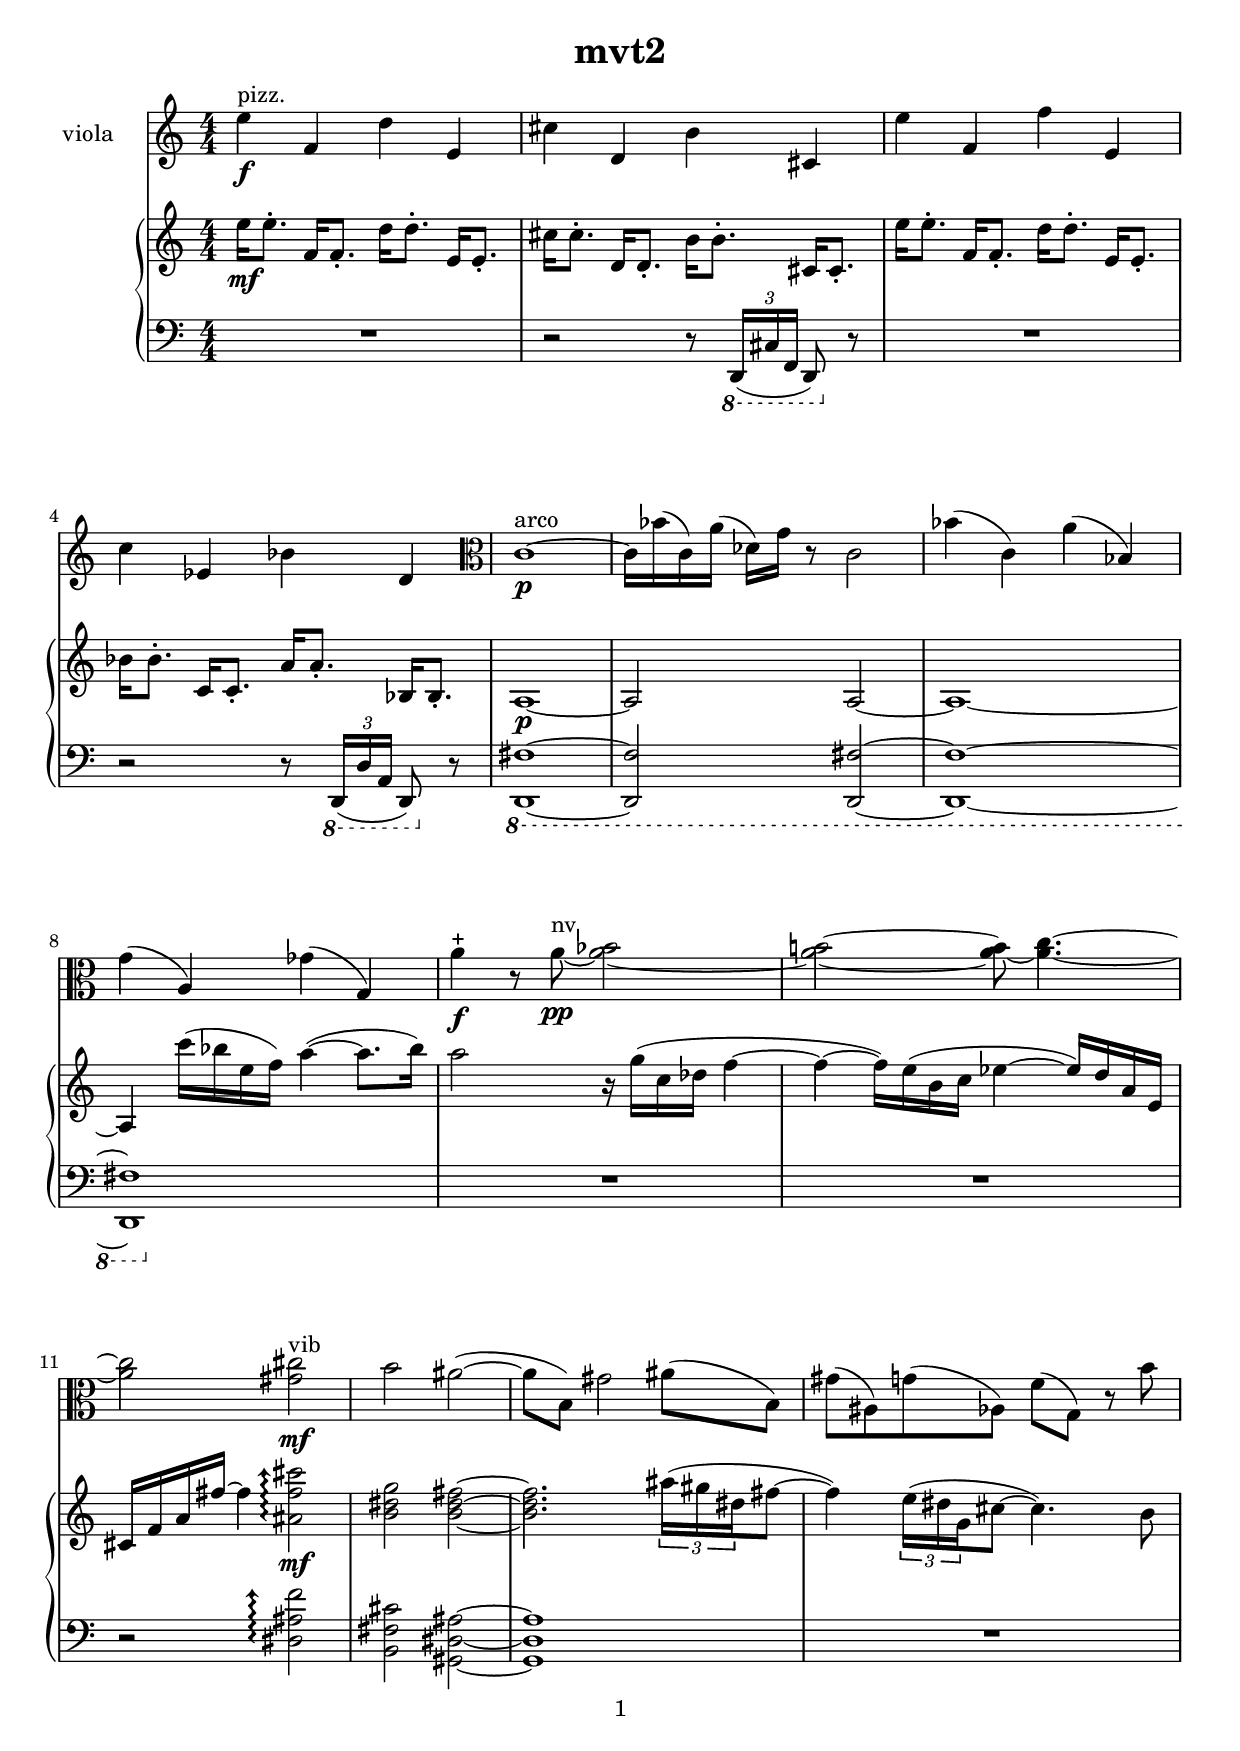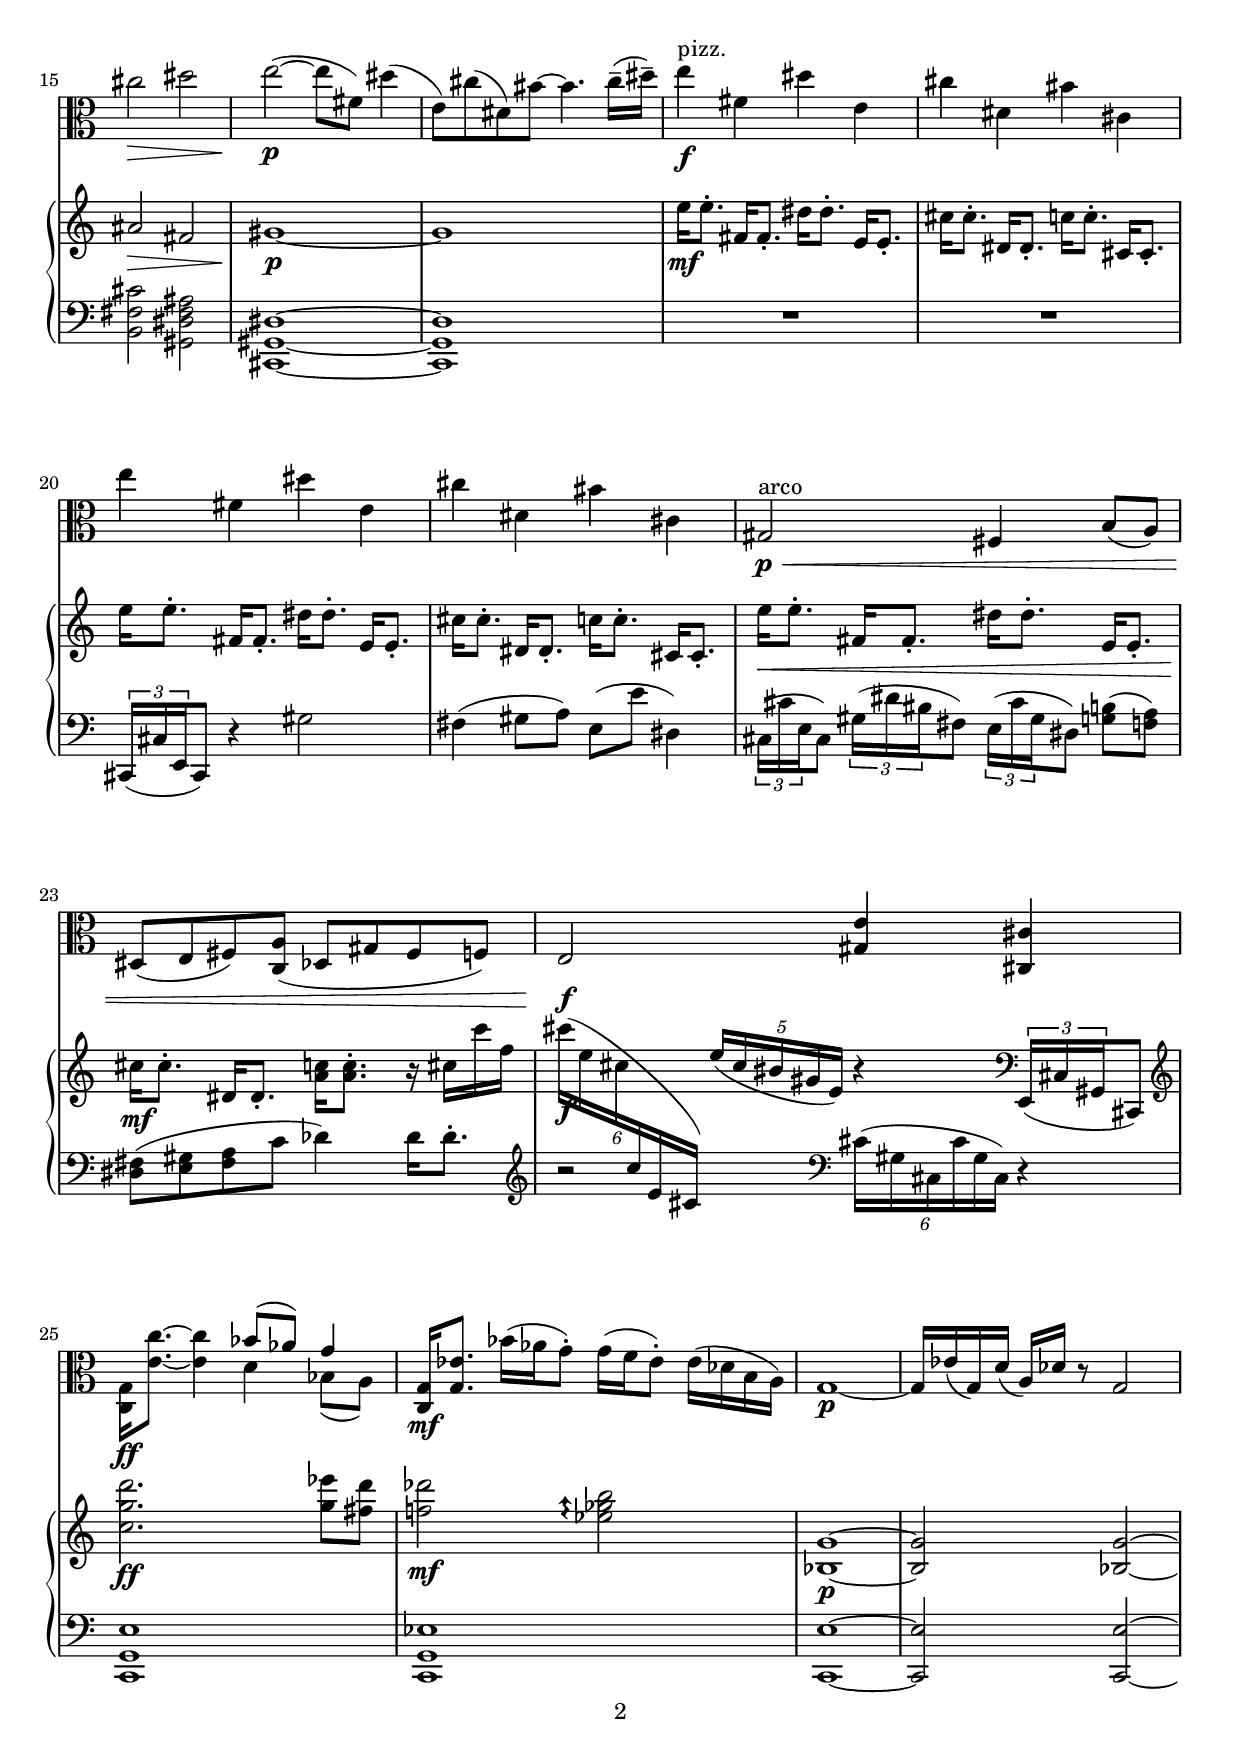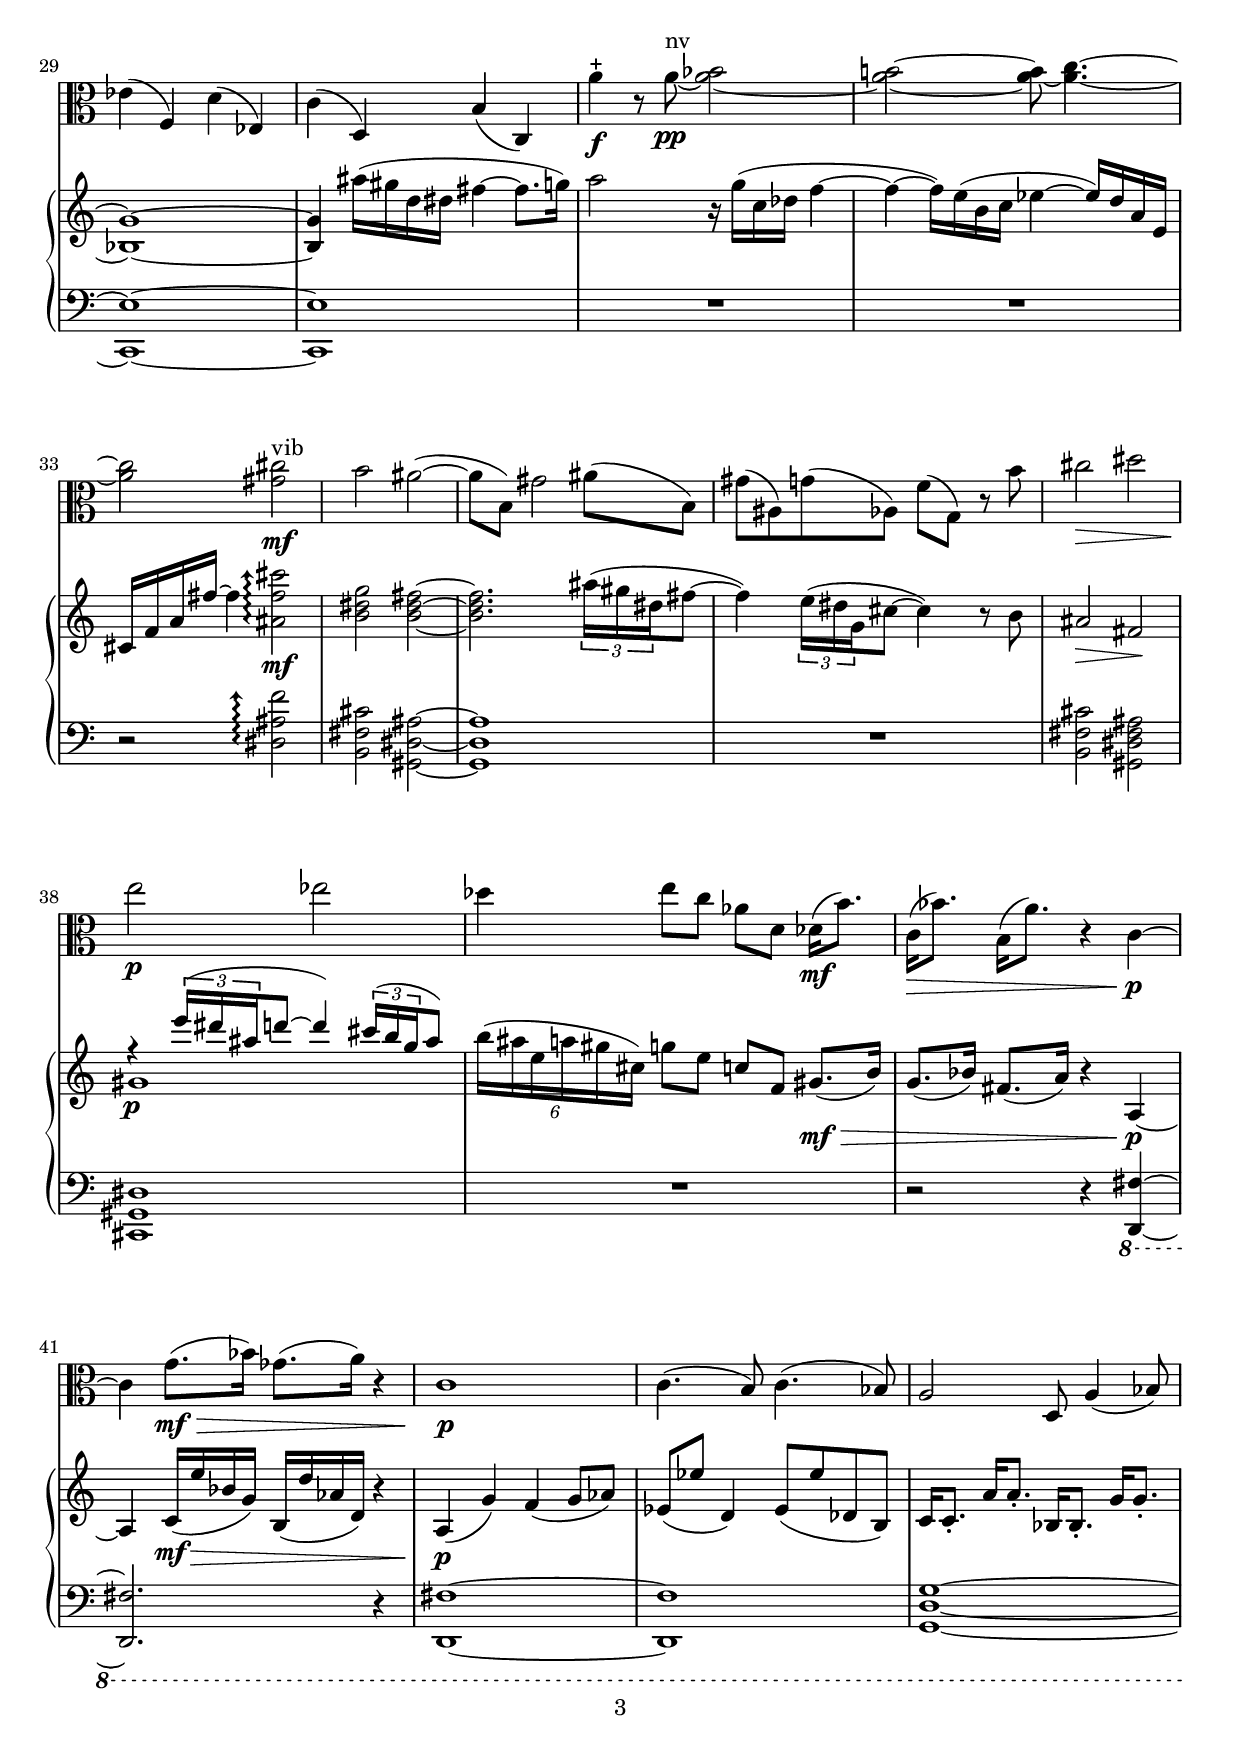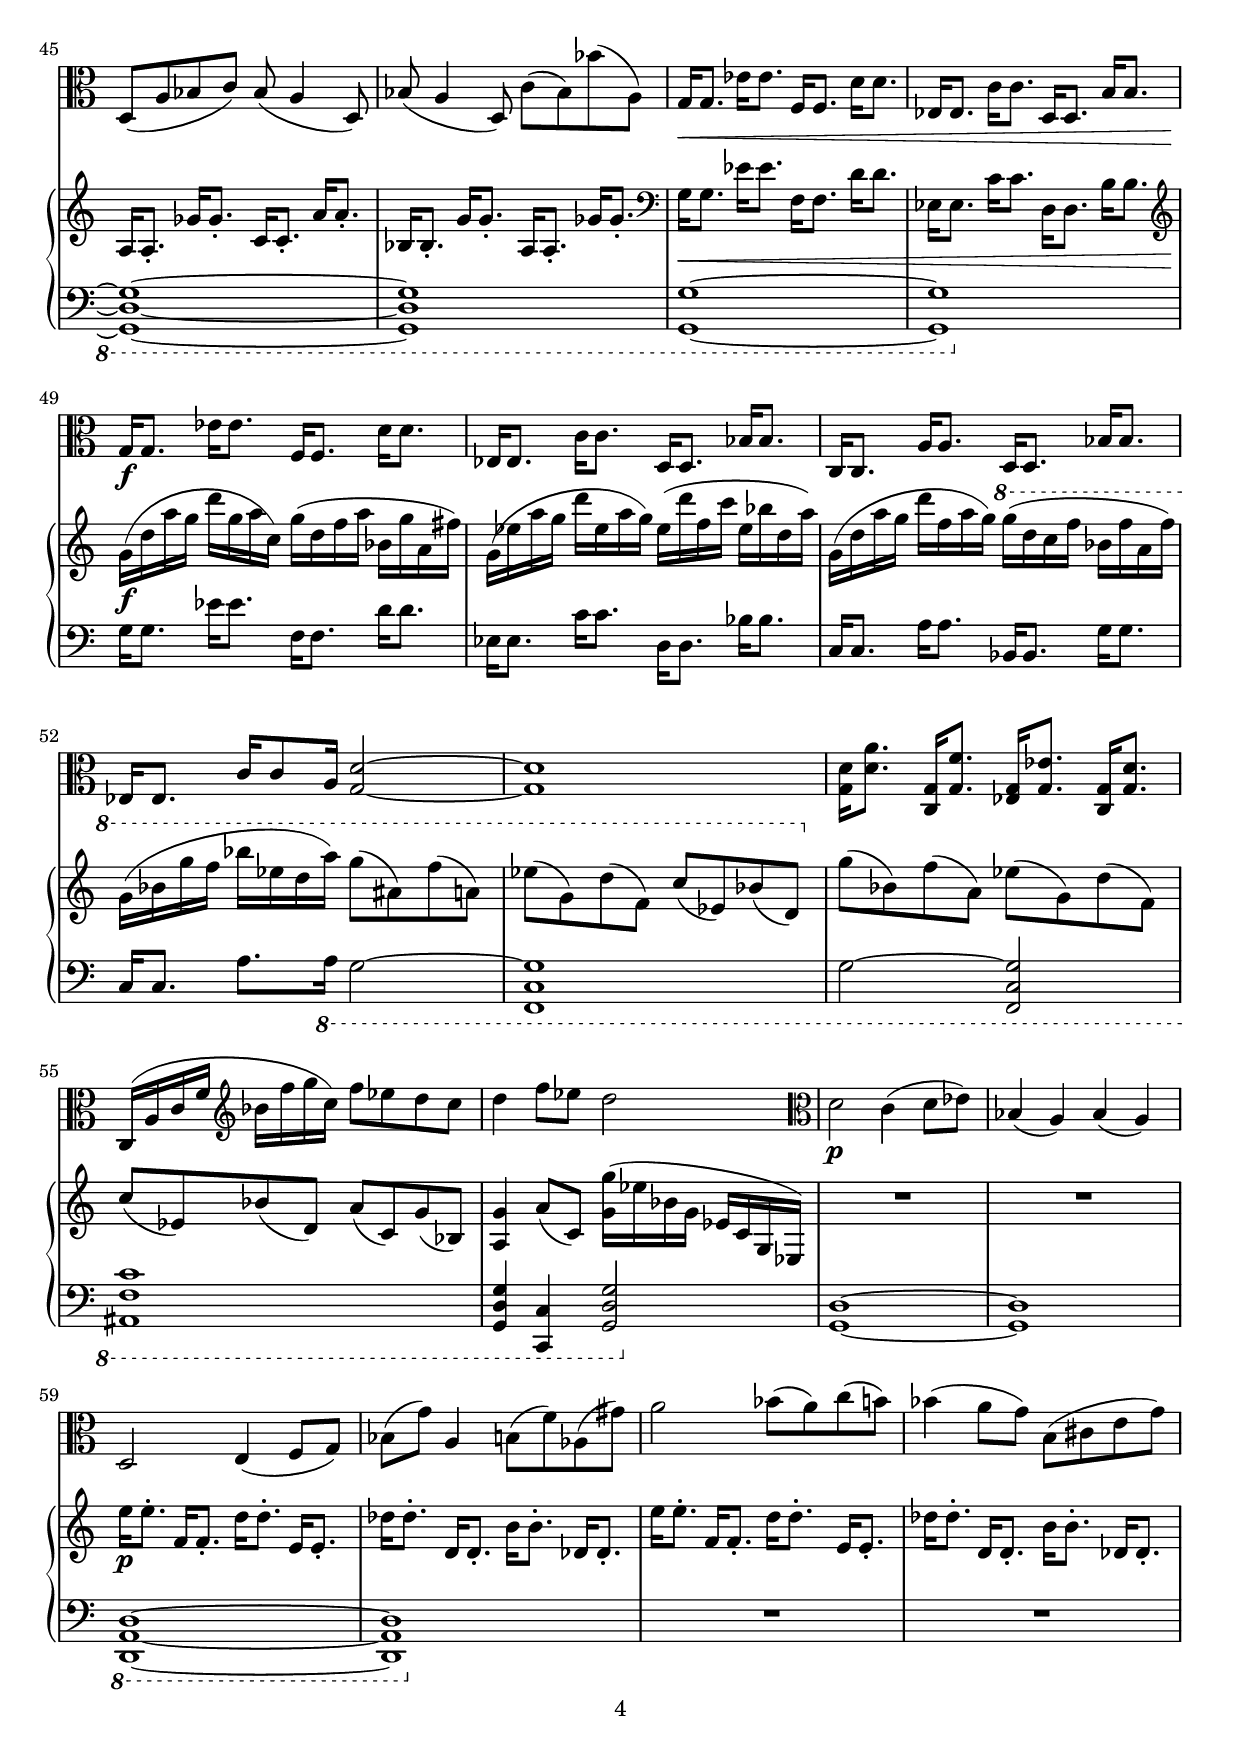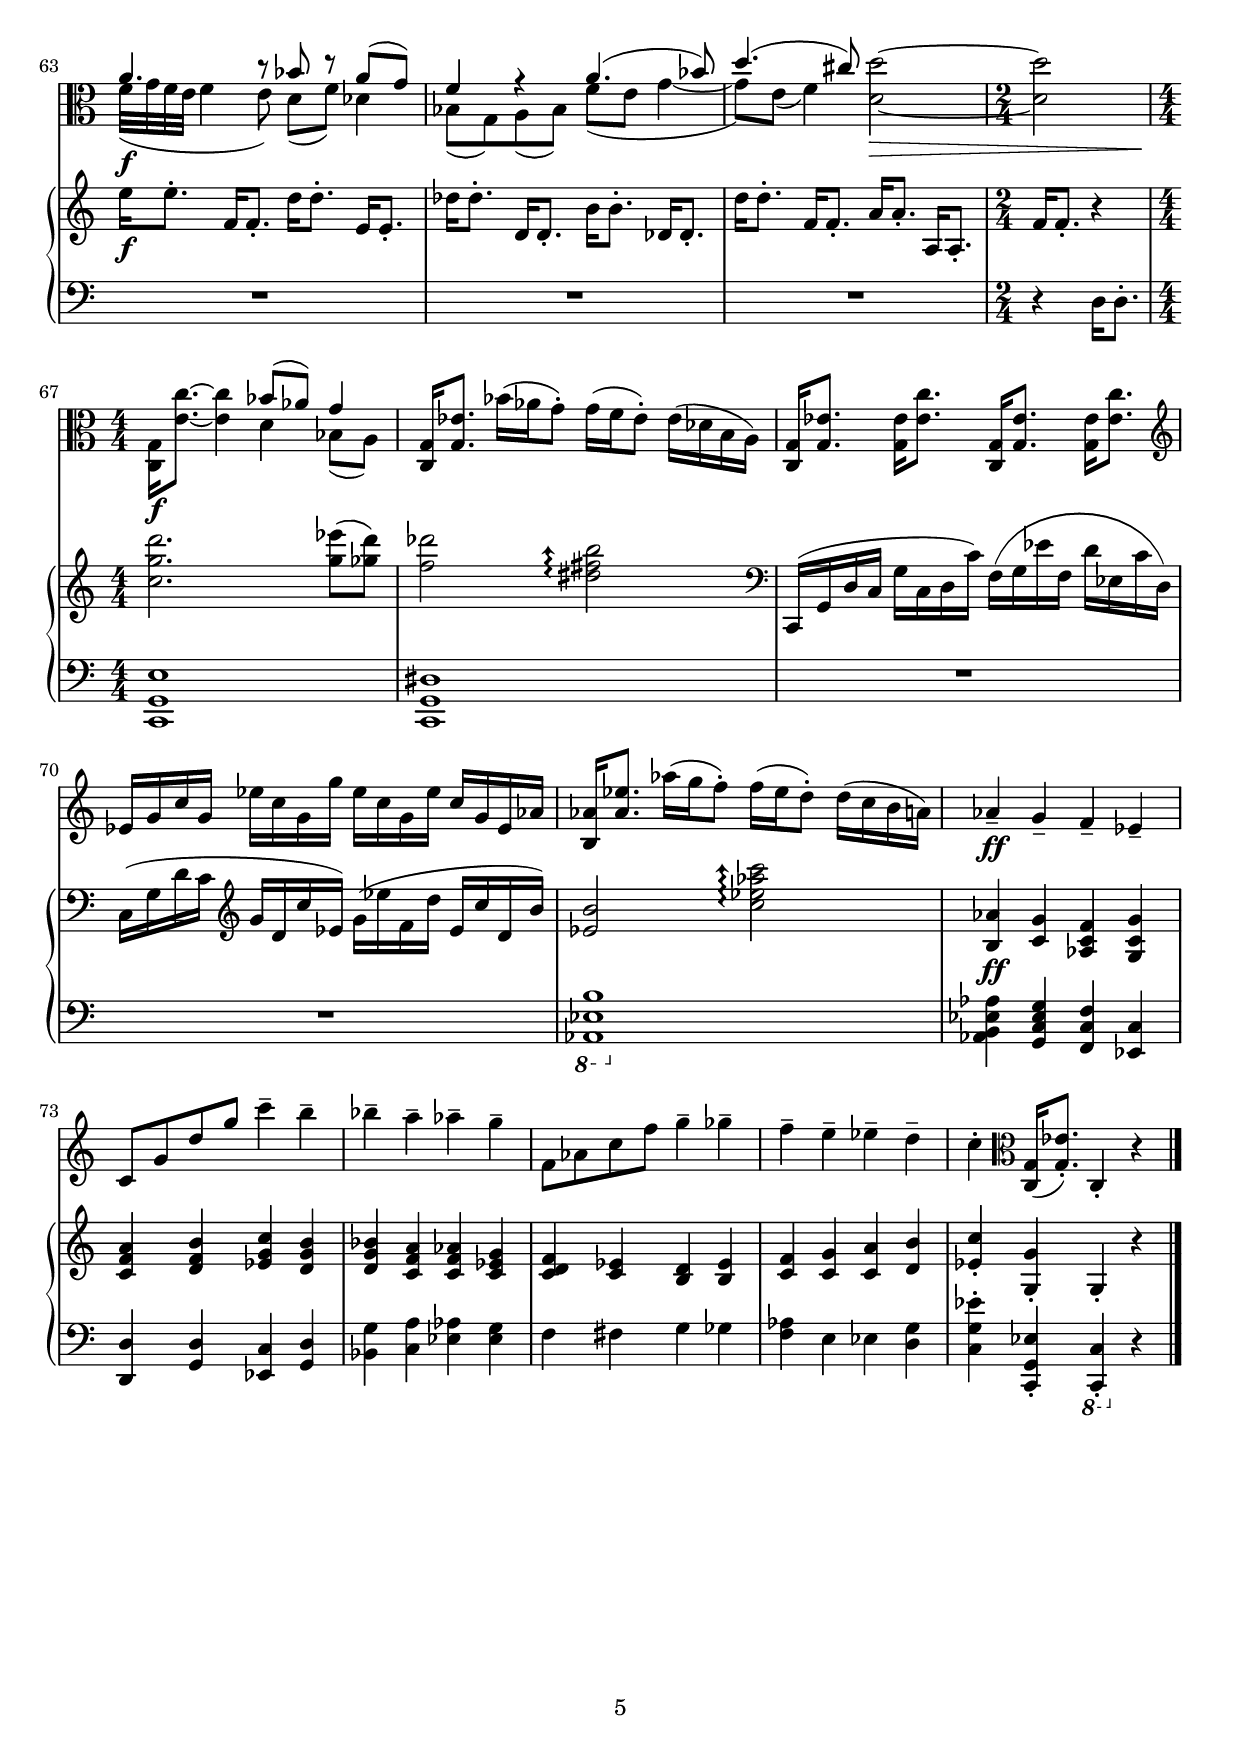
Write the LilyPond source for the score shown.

\version "2.14.2"
\language "english"
\pointAndClickOff
\header { title = "mvt2" tagline = "" }

\paper {
print-page-number = ##t
print-first-page-number = ##t
oddHeaderMarkup = \markup \null
evenHeaderMarkup = \markup \null
oddFooterMarkup = \markup {
\fill-line {
    \on-the-fly #print-page-number-check-first
    \fromproperty #'page:page-number-string
    }
}
evenFooterMarkup = \oddFooterMarkup
}

\score {
<<
\new Staff  {
\set Staff.instrumentName = "viola"
\numericTimeSignature
\set Staff.printKeyCancellation = ##f
{
\time 4/4 \key c \major \clef treble e''4^"pizz." \f f'4 d''4 e'4 | % viola-sonata/vla2 viola-sonata/b2.t38 3-4; 1
  cs''4 d'4 b'4 cs'4 | % viola-sonata/vla2 viola-sonata/b2.t38 7-8; 2
  e''4 f'4 f''4 e'4 | % viola-sonata/vla2 viola-sonata/b2.t38 11-12; 3
  c''4 ef'4 bf'4 d'4 | % viola-sonata/vla2 viola-sonata/b2.t38 15-16; 4
  \clef alto c'1~^"arco" \p | % viola-sonata/vla2 viola-sonata/b2.t38 16-20.25; 5
  c'16 bf'16( c'16) a'16( df'16) g'16 r8 c'2 | % viola-sonata/vla2 viola-sonata/b2.t38 22-24; 6
  bf'4( c'4) a'4( bf4) | % viola-sonata/vla2 viola-sonata/b2.t38 27-28; 7
  g'4( a4) gf'4( g4) | % viola-sonata/vla2 viola-sonata/b2.t38 31-32; 8
  a'4-+ \f r8 a'8_~^"nv" \pp <a'_~ bf'>2 | % viola-sonata/vla2 viola-sonata/b2.t41 33.5-42; 9
  <a'_~ b'!^~>2 <a'_~ b'>8 <a'_~ c''~>4. | % viola-sonata/vla2 viola-sonata/b2.t41 33.5-42; 10
  <a' c''>2 <gs' cs''>2^"vib" \mf | % viola-sonata/vla2 viola-sonata/b2.t38 42-44; 11
  b'2 as'2~( | % viola-sonata/vla2 viola-sonata/b2.t38 46-48.5; 12
  as'8 b8) gs'2 as'8( b8) | % viola-sonata/vla2 viola-sonata/b2.t38 51.5-52; 13
  gs'8( as8) g'8( af8) f'8( g8) r8 b'8 | % viola-sonata/vla2 viola-sonata/b2.t38 55.5-56; 14
  cs''2 \> ds''2 | % viola-sonata/vla2 viola-sonata/b2.t38 58-60; 15
  e''2~( \p e''8 fs'8) ds''4( | % viola-sonata/vla2 viola-sonata/b2.t38 63-64; 16
  e'8) cs''8( ds'8) bs'8~ bs'4. cs''16(-- ds''16)-- | % viola-sonata/vla2 viola-sonata/b2.t38 67.75-68; 17
  e''4^"pizz." \f fs'4 ds''4 e'4 | % viola-sonata/vla2 viola-sonata/b2.t38 71-72; 18
  cs''4 ds'4 bs'4 cs'4 | % viola-sonata/vla2 viola-sonata/b2.t38 75-76; 19
  e''4 fs'4 ds''4 e'4 | % viola-sonata/vla2 viola-sonata/b2.t38 79-80; 20
  cs''4 ds'4 bs'4 cs'4 | % viola-sonata/vla2 viola-sonata/b2.t38 83-84; 21
  gs2^"arco" \p \< fs4 b8( a8) | % viola-sonata/vla2 viola-sonata/b2.t38 87.5-88; 22
  ds8( e8 fs8) <c a>8( df8 gs8 fs8 f8) | % viola-sonata/vla2 viola-sonata/b2.t38 91.5-92; 23
  e2 \f <gs e'>4 <cs cs'>4 | % viola-sonata/vla2 viola-sonata/b2.t38 95-96; 24
  <c g>16 \ff <e'~ c''~>8. <e' c''>4 <<
  { \voiceOne
  bf'8( af'8) g'4 | % viola-sonata/vla2 viola-sonata/b2.t38 99-100; 25
  } \new Voice { \voiceTwo
  d'4 bf8( a8) | % viola-sonata/vla2 viola-sonata/b2.t41 99.5-100; 25
  } >> \oneVoice
  <c g>16 \mf <g ef'>8. bf'16( af'16 g'8)-. g'16( f'16 ef'8)-. ef'16( df'16 b16 a16) | % viola-sonata/vla2 viola-sonata/b2.t38 103.75-104; 26
  g1~ \p | % viola-sonata/vla2 viola-sonata/b2.t38 104-108.25; 27
  g16 ef'16( g16) d'16( a16) df'16 r8 g2 | % viola-sonata/vla2 viola-sonata/b2.t38 110-112; 28
  ef'4( f4) d'4( ef4) | % viola-sonata/vla2 viola-sonata/b2.t38 115-116; 29
  c'4( d4) b4( c4) | % viola-sonata/vla2 viola-sonata/b2.t38 119-120; 30
  a'4-+ \f r8 a'8_~^"nv" \pp <a'_~ bf'>2 | % viola-sonata/vla2 viola-sonata/b2.t41 121.5-130; 31
  <a'_~ b'!^~>2 <a'_~ b'>8 <a'_~ c''~>4. | % viola-sonata/vla2 viola-sonata/b2.t41 121.5-130; 32
  <a' c''>2 <gs' cs''>2^"vib" \mf | % viola-sonata/vla2 viola-sonata/b2.t38 130-132; 33
  b'2 as'2~( | % viola-sonata/vla2 viola-sonata/b2.t38 134-136.5; 34
  as'8 b8) gs'2 as'8( b8) | % viola-sonata/vla2 viola-sonata/b2.t38 139.5-140; 35
  gs'8( as8) g'8( af8) f'8( g8) r8 b'8 | % viola-sonata/vla2 viola-sonata/b2.t38 143.5-144; 36
  cs''2 \> ds''2 | % viola-sonata/vla2 viola-sonata/b2.t38 146-148; 37
  e''2 \p ef''2 | % viola-sonata/vla2 viola-sonata/b2.t38 150-152; 38
  df''4 e''8 c''8 af'8 d'8 df'16( \mf b'8.) | % viola-sonata/vla2 viola-sonata/b2.t38 155.25-156; 39
  c'16( \> bf'8.) b16( a'8.) r4 c'4~ \p | % viola-sonata/vla2 viola-sonata/b2.t38 159-161; 40
  c'4 g'8.( \mf \> bf'16) gf'8.( a'16) r4 | % viola-sonata/vla2 viola-sonata/b2.t38 162.75-163; 41
  c'1 \p | % viola-sonata/vla2 viola-sonata/b2.t38 164-168; 42
  c'4.( b8) c'4.( bf8) | % viola-sonata/vla2 viola-sonata/b2.t38 171.5-172; 43
  a2 d8 a4( bf8) | % viola-sonata/vla2 viola-sonata/b2.t38 175.5-176; 44
  d8( a8 bf8 c'8) bf8( a4 d8) | % viola-sonata/vla2 viola-sonata/b2.t38 179.5-180; 45
  bf8( a4 d8) c'8( bf8) bf'8( a8) | % viola-sonata/vla2 viola-sonata/b2.t38 183.5-184; 46
  g16 \< g8. ef'16 ef'8. f16 f8. d'16 d'8. | % viola-sonata/vla2 viola-sonata/b2.t38 187.25-188; 47
  ef16 ef8. c'16 c'8. d16 d8. b16 b8. | % viola-sonata/vla2 viola-sonata/b2.t38 191.25-192; 48
  g16 \f g8. ef'16 ef'8. f16 f8. d'16 d'8. | % viola-sonata/vla2 viola-sonata/b2.t38 195.25-196; 49
  ef16 ef8. c'16 c'8. d16 d8. bf16 bf8. | % viola-sonata/vla2 viola-sonata/b2.t38 199.25-200; 50
  c16 c8. a16 a8. d16 d8. bf16 bf8. | % viola-sonata/vla2 viola-sonata/b2.t38 203.25-204; 51
  ef16 ef8. c'16 c'8 a16 <g~ d'~>2 | % viola-sonata/vla2 viola-sonata/b2.t38 206-212; 52
  <g d'>1 | % viola-sonata/vla2 viola-sonata/b2.t38 206-212; 53
  <g d'>16 <d' a'>8. <c g>16 <g f'>8. <ef g>16 <g ef'>8. <c g>16 <g d'>8. | % viola-sonata/vla2 viola-sonata/b2.t38 215.25-216; 54
  c16( a16 c'16 f'16 \clef treble bf'16 f''16 g''16 c''16) f''8 ef''8 d''8 c''8 | % viola-sonata/vla2 viola-sonata/b2.t38 219.5-220; 55
  d''4 f''8 ef''8 d''2 | % viola-sonata/vla2 viola-sonata/b2.t38 222-224; 56
  \clef alto d'2 \p c'4( d'8 ef'8) | % viola-sonata/vla2 viola-sonata/b2.t38 227.5-228; 57
  bf4( a4) bf4( a4) | % viola-sonata/vla2 viola-sonata/b2.t38 231-232; 58
  d2 e4( f8 g8) | % viola-sonata/vla2 viola-sonata/b2.t38 235.5-236; 59
  bf8( g'8) a4 b8( f'8) af8( gs'8) | % viola-sonata/vla2 viola-sonata/b2.t38 239.5-240; 60
  a'2 bf'8( a'8) c''8( b'8) | % viola-sonata/vla2 viola-sonata/b2.t38 243.5-244; 61
  bf'4( a'8 g'8) b8( cs'8 e'8 g'8) | % viola-sonata/vla2 viola-sonata/b2.t38 247.5-248; 62
  <<
  { \voiceOne
  a'4. \f r8 bf'8 r8 a'8( g'8) | % viola-sonata/vla2 viola-sonata/b2.t41 251.5-252; 63
  f'4 r4 a'4.( bf'8) | % viola-sonata/vla2 viola-sonata/b2.t41 255.5-256; 64
  d''4.( cs''8) } \new Voice { \voiceTwo
  f'32( g'32 f'32 e'32 f'4 e'8) d'8( f'8) df'4 | % viola-sonata/vla2 viola-sonata/b2.t38 251-252; 63
  bf8( g8) a8( bf8) f'8( e'8 g'4~ | % viola-sonata/vla2 viola-sonata/b2.t38 255-256.5; 64
  g'8) e'8( f'4) } >> \oneVoice
  <d'~ d''~>2 \> | \time 2/4 % viola-sonata/vla2 viola-sonata/b2.t38 258-262; 65
  <d' d''>2 | \time 4/4 % viola-sonata/vla2 viola-sonata/b2.t38 258-262; 66
  <c g>16 \f <e'~ c''~>8. <e' c''>4 <<
  { \voiceOne
  bf'8( af'8) g'4 | % viola-sonata/vla2 viola-sonata/b2.t38 265-266; 67
  } \new Voice { \voiceTwo
  d'4 bf8( a8) | % viola-sonata/vla2 viola-sonata/b2.t41 265.5-266; 67
  } >> \oneVoice
  <c g>16 <g ef'>8. bf'16( af'16 g'8)-. g'16( f'16 ef'8)-. ef'16( df'16 b16 a16) | % viola-sonata/vla2 viola-sonata/b2.t38 269.75-270; 68
  <c g>16 <g ef'>8. <g ef'>16 <ef' c''>8. <c g>16 <g ef'>8. <g ef'>16 <ef' c''>8. | % viola-sonata/vla2 viola-sonata/b2.t38 273.25-274; 69
  \clef treble ef'16 g'16 c''16 g'16 ef''16 c''16 g'16 g''16 ef''16 c''16 g'16 ef''16 c''16 g'16 ef'16 af'16 | % viola-sonata/vla2 viola-sonata/b2.t38 277.75-278; 70
  <b af'>16 <af' ef''>8. af''16( g''16 f''8)-. f''16( ef''16 d''8)-. d''16( c''16 b'16 a'16) | % viola-sonata/vla2 viola-sonata/b2.t38 281.75-282; 71
  af'4-- \ff g'4-- f'4-- ef'4-- | % viola-sonata/vla2 viola-sonata/b2.t38 285-286; 72
  c'8 g'8 d''8 g''8 c'''4-- b''4-- | % viola-sonata/vla2 viola-sonata/b2.t38 289-290; 73
  bf''4-- a''4-- af''4-- g''4-- | % viola-sonata/vla2 viola-sonata/b2.t38 293-294; 74
  f'8 af'8 c''8 f''8 g''4-- gf''4-- | % viola-sonata/vla2 viola-sonata/b2.t38 297-298; 75
  f''4-- e''4-- ef''4-- d''4-- | % viola-sonata/vla2 viola-sonata/b2.t38 301-302; 76
  c''4-. \clef alto <g c>16( <g ef'>8.)-. c4-. r4 \bar "|." 
} }

\new PianoStaff <<
\set PianoStaff.instrumentName = ""
\set PianoStaff.shortInstrumentName = ""
\new Staff = "up" {
\numericTimeSignature
\set Staff.printKeyCancellation = ##f
{
\time 4/4 \key c \major e''16 \mf e''8.-. f'16 f'8.-. d''16 d''8.-. e'16 e'8.-. | % viola-sonata/pno2 viola-sonata/b2.t23 3.25-4; 1
  cs''16 cs''8.-. d'16 d'8.-. b'16 b'8.-. cs'16 cs'8.-. | % viola-sonata/pno2 viola-sonata/b2.t23 7.25-8; 2
  e''16 e''8.-. f'16 f'8.-. d''16 d''8.-. e'16 e'8.-. | % viola-sonata/pno2 viola-sonata/b2.t23 11.25-12; 3
  bf'16 bf'8.-. c'16 c'8.-. a'16 a'8.-. bf16 bf8.-. | % viola-sonata/pno2 viola-sonata/b2.t23 15.25-16; 4
  a1~ \p | % viola-sonata/pno2 viola-sonata/b2.t23 16-22; 5
  a2 a2~ | % viola-sonata/pno2 viola-sonata/b2.t23 22-29; 6
  a1~ | % viola-sonata/pno2 viola-sonata/b2.t23 22-29; 7
  a4 c'''16( bf''16 e''16 f''16) a''4~( a''8. bf''16) | % viola-sonata/pno2 viola-sonata/b2.t23 31.75-32; 8
  a''2 r16 g''16( c''16 df''16 f''4~ | % viola-sonata/pno2 viola-sonata/b2.t23 35-37.25; 9
  f''4~ f''16) e''16( b'16 c''16 ef''4~ ef''16) d''16 a'16 e'16 | % viola-sonata/pno2 viola-sonata/b2.t23 39.75-40; 10
  cs'16 f'16 a'16 fs''16~ fs''4 \arpeggioArrowUp<as' fs'' cs'''>2\arpeggio \mf | % viola-sonata/pno2 viola-sonata/b2.t23 42-44; 11
  <b' ds'' g''>2 <b'~ ds''~ fs''~>2 | % viola-sonata/pno2 viola-sonata/b2.t23 46-51; 12
  <b' ds'' fs''>2. \times 2/3 { as''16( gs''16 ds''16 } fs''8~ | % viola-sonata/pno2 viola-sonata/b2.t23 51.5-53; 13
  fs''4) \times 2/3 { e''16( ds''16 g'16 } cs''8~ cs''4.) b'8 | % viola-sonata/pno2 viola-sonata/b2.t23 55.5-56; 14
  as'2 \> fs'2 | % viola-sonata/pno2 viola-sonata/b2.t23 58-60; 15
  gs'1~ \p | % viola-sonata/pno2 viola-sonata/b2.t23 60-68; 16
  gs'1 | % viola-sonata/pno2 viola-sonata/b2.t23 60-68; 17
  e''16 \mf e''8.-. fs'16 fs'8.-. ds''16 ds''8.-. e'16 e'8.-. | % viola-sonata/pno2 viola-sonata/b2.t23 71.25-72; 18
  cs''16 cs''8.-. ds'16 ds'8.-. c''16 c''8.-. cs'16 cs'8.-. | % viola-sonata/pno2 viola-sonata/b2.t23 75.25-76; 19
  e''16 e''8.-. fs'16 fs'8.-. ds''16 ds''8.-. e'16 e'8.-. | % viola-sonata/pno2 viola-sonata/b2.t23 79.25-80; 20
  cs''16 cs''8.-. ds'16 ds'8.-. c''16 c''8.-. cs'16 cs'8.-. | % viola-sonata/pno2 viola-sonata/b2.t23 83.25-84; 21
  e''16 \< e''8.-. fs'16 fs'8.-. ds''16 ds''8.-. e'16 e'8.-. | % viola-sonata/pno2 viola-sonata/b2.t23 87.25-88; 22
  cs''16 \mf cs''8.-. ds'16 ds'8.-. <a' c''>16 <a' c''>8.-. r16 cs''16 c'''16 f''16 | % viola-sonata/pno2 viola-sonata/b2.t23 91.75-92; 23
  \times 4/6 { cs'''16( \f e''16 cs''16 \change Staff = "down" c''16 e'16 cs'16) } \times 4/5 { \change Staff = "up" e''16( cs''16 bs'16 gs'16 e'16) } r4 \clef bass \times 2/3 { e,16( cs16 gs,16 } cs,8) | % viola-sonata/pno2 viola-sonata/b2.t23 95.5-96; 24
  \clef treble <c'' g'' d'''>2. \ff <g'' ef'''>8 <fs'' d'''>8 | % viola-sonata/pno2 viola-sonata/b2.t23 99.5-100; 25
  <f''! df'''>2 \mf \arpeggioArrowUp<ef'' gf'' b''>2\arpeggio | % viola-sonata/pno2 viola-sonata/b2.t23 102-104; 26
  <bf~ g'~>1 \p | % viola-sonata/pno2 viola-sonata/b2.t23 104-110; 27
  <bf g'>2 <bf~ g'~>2 | % viola-sonata/pno2 viola-sonata/b2.t23 110-117; 28
  <bf~ g'~>1 | % viola-sonata/pno2 viola-sonata/b2.t23 110-117; 29
  <bf g'>4 as''16( gs''16 d''16 ds''16 fs''4~ fs''8. g''16) | % viola-sonata/pno2 viola-sonata/b2.t23 119.75-120; 30
  a''2 r16 g''16( c''16 df''16 f''4~ | % viola-sonata/pno2 viola-sonata/b2.t23 123-125.25; 31
  f''4~ f''16) e''16( b'16 c''16 ef''4~ ef''16) d''16 a'16 e'16 | % viola-sonata/pno2 viola-sonata/b2.t23 127.75-128; 32
  cs'16 f'16 a'16 fs''16~ fs''4 \arpeggioArrowUp<as' fs'' cs'''>2\arpeggio \mf | % viola-sonata/pno2 viola-sonata/b2.t23 130-132; 33
  <b' ds'' g''>2 <b'~ ds''~ fs''~>2 | % viola-sonata/pno2 viola-sonata/b2.t23 134-139; 34
  <b' ds'' fs''>2. \times 2/3 { as''16( gs''16 ds''16 } fs''8~ | % viola-sonata/pno2 viola-sonata/b2.t23 139.5-141; 35
  fs''4) \times 2/3 { e''16( ds''16 g'16 } cs''8~ cs''4) r8 b'8 | % viola-sonata/pno2 viola-sonata/b2.t23 143.5-144; 36
  as'2 \> fs'2 \! | % viola-sonata/pno2 viola-sonata/b2.t23 146-148; 37
  <<
  { \voiceOne
  r4 \p \times 2/3 { e'''16( ds'''16 as''16 } d'''8~ d'''4) \times 2/3 { cs'''16( b''16 g''16 } as''8) | % viola-sonata/pno2 viola-sonata/b2.t23 151.5-152; 38
  } \new Voice { \voiceTwo
  gs'1 | % viola-sonata/pno2 viola-sonata/b2.t26 148-152; 38
  } >> \oneVoice
  \times 4/6 { b''16( as''16 e''16 a''16 gs''16 cs''16) } g''8 e''8 c''8 f'8 gs'8.( \mf \> b'16) | % viola-sonata/pno2 viola-sonata/b2.t23 155.75-156; 39
  g'8.( bf'16) fs'8.( a'16) r4 a4~ \p | % viola-sonata/pno2 viola-sonata/b2.t23 159-161; 40
  a4 c'16( \mf e''16 \> bf'16 g'16) b16( d''16 af'16 d'16) r4 | % viola-sonata/pno2 viola-sonata/b2.t23 162.75-163; 41
  a4( \p g'4) f'4( g'8 af'8) | % viola-sonata/pno2 viola-sonata/b2.t23 167.5-168; 42
  ef'8( ef''8 d'4) ef'8( ef''8 df'8 b8) | % viola-sonata/pno2 viola-sonata/b2.t23 171.5-172; 43
  c'16 c'8.-. a'16 a'8.-. bf16 bf8.-. g'16 g'8.-. | % viola-sonata/pno2 viola-sonata/b2.t23 175.25-176; 44
  a16 a8.-. gf'16 gf'8.-. c'16 c'8.-. a'16 a'8.-. | % viola-sonata/pno2 viola-sonata/b2.t23 179.25-180; 45
  bf16 bf8.-. g'16 g'8.-. a16 a8.-. gf'16 gf'8.-. | % viola-sonata/pno2 viola-sonata/b2.t23 183.25-184; 46
  \clef bass g16 \< g8. ef'16 ef'8. f16 f8. d'16 d'8. | % viola-sonata/pno2 viola-sonata/b2.t23 187.25-188; 47
  ef16 ef8. c'16 c'8. d16 d8. b16 b8. | % viola-sonata/pno2 viola-sonata/b2.t23 191.25-192; 48
  \clef treble g'16( \f d''16 a''16 g''16 d'''16 g''16 a''16 c''16) g''16( d''16 f''16 a''16 bf'16 g''16 a'16 fs''16) | % viola-sonata/pno2 viola-sonata/b2.t23 195.75-196; 49
  g'16( ef''16 a''16 g''16 d'''16 ef''16 a''16 g''16) ef''16( d'''16 f''16 c'''16 ef''16 bf''16 d''16 a''16) | % viola-sonata/pno2 viola-sonata/b2.t23 199.75-200; 50
  g'16( d''16 a''16 g''16 d'''16 f''16 a''16 g''16) \ottava #1 g'''16( d'''16 c'''16 f'''16 bf''16 f'''16 a''16 f'''16) | % viola-sonata/pno2 viola-sonata/b2.t23 203.75-204; 51
  g''16( bf''16 g'''16 f'''16 bf'''16 ef'''16 d'''16 a'''16) g'''8( as''8) f'''8( a''8) | % viola-sonata/pno2 viola-sonata/b2.t23 207.5-208; 52
  ef'''8( g''8) d'''8( f''8) c'''8( ef''8) bf''8( d''8) | % viola-sonata/pno2 viola-sonata/b2.t23 211.5-212; 53
  \ottava #0 g''8( bf'8) f''8( a'8) ef''8( g'8) d''8( f'8) | % viola-sonata/pno2 viola-sonata/b2.t23 215.5-216; 54
  c''8( ef'8) bf'8( d'8) a'8( c'8) g'8( bf8) | % viola-sonata/pno2 viola-sonata/b2.t23 219.5-220; 55
  <a g'>4 a'8( c'8) <g' g''>16( ef''16 bf'16 g'16 ef'16 c'16 g16 ef16) | % viola-sonata/pno2 viola-sonata/b2.t23 223.75-224; 56
  R4*4 | % viola-sonata/pno2 viola-sonata/b2.t23 223.75-224; 57
  R4*4 | % viola-sonata/pno2 viola-sonata/b2.t23 223.75-224; 58
  e''16 \p e''8.-. f'16 f'8.-. d''16 d''8.-. e'16 e'8.-. | % viola-sonata/pno2 viola-sonata/b2.t23 235.25-236; 59
  df''16 df''8.-. d'16 d'8.-. b'16 b'8.-. df'16 df'8.-. | % viola-sonata/pno2 viola-sonata/b2.t23 239.25-240; 60
  e''16 e''8.-. f'16 f'8.-. d''16 d''8.-. e'16 e'8.-. | % viola-sonata/pno2 viola-sonata/b2.t23 243.25-244; 61
  df''16 df''8.-. d'16 d'8.-. b'16 b'8.-. df'16 df'8.-. | % viola-sonata/pno2 viola-sonata/b2.t23 247.25-248; 62
  e''16 \f e''8.-. f'16 f'8.-. d''16 d''8.-. e'16 e'8.-. | % viola-sonata/pno2 viola-sonata/b2.t23 251.25-252; 63
  df''16 df''8.-. d'16 d'8.-. b'16 b'8.-. df'16 df'8.-. | % viola-sonata/pno2 viola-sonata/b2.t23 255.25-256; 64
  d''16 d''8.-. f'16 f'8.-. a'16 a'8.-. a16 a8.-. | \time 2/4 % viola-sonata/pno2 viola-sonata/b2.t23 259.25-260; 65
  f'16 f'8.-. r4 | \time 4/4 % viola-sonata/pno2 viola-sonata/b2.t23 260.25-261; 66
  <c'' g'' d'''>2. <g'' ef'''>8( <d''' gf''>8) | % viola-sonata/pno2 viola-sonata/b2.t23 265.5-266; 67
  <f'' df'''>2 \arpeggioArrowUp<ds'' fs'' b''>2\arpeggio | % viola-sonata/pno2 viola-sonata/b2.t23 268-270; 68
  \clef bass c,16( g,16 d16 c16 g16 c16 d16 c'16) f16( g16 ef'16 f16 d'16 ef16 c'16 d16) | % viola-sonata/pno2 viola-sonata/b2.t23 273.75-274; 69
  c16( g16 d'16 c'16 \clef treble g'16 d'16 c''16 ef'16) g'16( ef''16 f'16 d''16 ef'16 c''16 d'16 b'16) | % viola-sonata/pno2 viola-sonata/b2.t23 277.75-278; 70
  <ef' b'>2 \arpeggioArrowUp<c'' ef'' af'' c'''>2\arpeggio | % viola-sonata/pno2 viola-sonata/b2.t23 280-282; 71
  <b af'>4 \ff <c' g'>4 <af c' f'>4 <g c' g'>4 | % viola-sonata/pno2 viola-sonata/b2.t23 285-286; 72
  <c' f' a'>4 <d' f' b'>4 <ef' g' c''>4 <d' g' b'>4 | % viola-sonata/pno2 viola-sonata/b2.t23 289-290; 73
  <d' g' bf'>4 <c' f' a'>4 <c' f' af'>4 <c' ef' g'>4 | % viola-sonata/pno2 viola-sonata/b2.t23 293-294; 74
  <c' d' f'>4 <c' ef'>4 <b d'>4 <b ef'>4 | % viola-sonata/pno2 viola-sonata/b2.t23 297-298; 75
  <c' f'>4 <c' g'>4 <c' a'>4 <d' b'>4 | % viola-sonata/pno2 viola-sonata/b2.t23 301-302; 76
  <ef' c''>4-. <g g'>4-. g4-. r4 \bar "|." 
} }

\new Staff = "down" {
\numericTimeSignature
\set Staff.printKeyCancellation = ##f
{
\time 4/4 \key c \major \clef bass R4*4 | % viola-sonata/pno2 viola-sonata/b2.t23 304-305; 1
  r2 r8 \ottava #-1 \times 2/3 { d,,16( cs,16 f,,16 } d,,8) \ottava #0 r8 | % viola-sonata/pno2 viola-sonata/b2.t9 7-7.5; 2
  R4*4 | % viola-sonata/pno2 viola-sonata/b2.t9 7-7.5; 3
  r2 r8 \ottava #-1 \times 2/3 { d,,16( d,16 a,,16 } d,,8) \ottava #0 r8 | % viola-sonata/pno2 viola-sonata/b2.t9 15-15.5; 4
  \ottava #-1 <d,,~ fs,~>1 | % viola-sonata/pno2 viola-sonata/b2.t9 16-22; 5
  <d,, fs,>2 <d,,~ fs,~>2 | % viola-sonata/pno2 viola-sonata/b2.t9 22-32; 6
  <d,,~ fs,~>1 | % viola-sonata/pno2 viola-sonata/b2.t9 22-32; 7
  <d,, fs,>1 | % viola-sonata/pno2 viola-sonata/b2.t9 22-32; 8
  \ottava #0 R4*4 | % viola-sonata/pno2 viola-sonata/b2.t9 22-32; 9
  R4*4 | % viola-sonata/pno2 viola-sonata/b2.t9 22-32; 10
  r2 \arpeggioArrowUp<ds as f'>2\arpeggio | % viola-sonata/pno2 viola-sonata/b2.t9 42-44; 11
  <b, fs cs'>2 <gs,~ ds~ as~>2 | % viola-sonata/pno2 viola-sonata/b2.t9 46-52; 12
  <gs, ds as>1 | % viola-sonata/pno2 viola-sonata/b2.t9 46-52; 13
  R4*4 | % viola-sonata/pno2 viola-sonata/b2.t9 46-52; 14
  <cs' b, fs>2 <fs as gs, ds>2 | % viola-sonata/pno2 viola-sonata/b2.t9 58-60; 15
  <ds~ cs,~ gs,~>1 | % viola-sonata/pno2 viola-sonata/b2.t9 60-68; 16
  <ds cs, gs,>1 | % viola-sonata/pno2 viola-sonata/b2.t9 60-68; 17
  R4*4 | % viola-sonata/pno2 viola-sonata/b2.t9 60-68; 18
  R4*4 | % viola-sonata/pno2 viola-sonata/b2.t9 60-68; 19
  \times 2/3 { cs,16( cs16 e,16 } cs,8) r4 gs2 | % viola-sonata/pno2 viola-sonata/b2.t9 78-80; 20
  fs4( gs8 a8) e8( e'8 ds4) | % viola-sonata/pno2 viola-sonata/b2.t9 83-83.93; 21
  \times 2/3 { cs16( cs'16 e16 } cs8) \times 2/3 { gs16( ds'16 bs16 } fs8) \times 2/3 { e16( cs'16 gs16 } ds8) <g b>8( <f a>8) | % viola-sonata/pno2 viola-sonata/b2.t9 87.5-88; 22
  <ds fs>8( <e gs>8 <fs a>8 c'8 df'4) df'16 df'8.-. | % viola-sonata/pno2 viola-sonata/b2.t9 91.25-92; 23
  \clef treble r2 \clef bass \times 4/6 { cs'16( gs16 cs16 cs'16 gs16 cs16) } r4 | % viola-sonata/pno2 viola-sonata/b2.t9 91.25-92; 24
  <c, g, e>1 | % viola-sonata/pno2 viola-sonata/b2.t9 96-100; 25
  <c, g, ef>1 | % viola-sonata/pno2 viola-sonata/b2.t9 100-104; 26
  <c,~ e~>1 | % viola-sonata/pno2 viola-sonata/b2.t9 104-110; 27
  <c, e>2 <c,~ e~>2 | % viola-sonata/pno2 viola-sonata/b2.t9 110-120; 28
  <c,~ e~>1 | % viola-sonata/pno2 viola-sonata/b2.t9 110-120; 29
  <c, e>1 | % viola-sonata/pno2 viola-sonata/b2.t9 110-120; 30
  R4*4 | % viola-sonata/pno2 viola-sonata/b2.t9 110-120; 31
  R4*4 | % viola-sonata/pno2 viola-sonata/b2.t9 110-120; 32
  r2 \arpeggioArrowUp<ds as f'>2\arpeggio | % viola-sonata/pno2 viola-sonata/b2.t9 130-132; 33
  <b, fs cs'>2 <gs,~ ds~ as~>2 | % viola-sonata/pno2 viola-sonata/b2.t9 134-140; 34
  <gs, ds as>1 | % viola-sonata/pno2 viola-sonata/b2.t9 134-140; 35
  R4*4 | % viola-sonata/pno2 viola-sonata/b2.t9 134-140; 36
  <cs' b, fs>2 <fs as gs, ds>2 | % viola-sonata/pno2 viola-sonata/b2.t9 146-148; 37
  <gs, ds cs,>1 | % viola-sonata/pno2 viola-sonata/b2.t9 148-152; 38
  R4*4 | % viola-sonata/pno2 viola-sonata/b2.t9 148-152; 39
  r2 r4 \ottava #-1 <fs,~ d,,~>4 | % viola-sonata/pno2 viola-sonata/b2.t9 159-163; 40
  <fs, d,,>2. r4 | % viola-sonata/pno2 viola-sonata/b2.t9 159-163; 41
  <fs,~ d,,~>1 | % viola-sonata/pno2 viola-sonata/b2.t9 164-172; 42
  <fs, d,,>1 | % viola-sonata/pno2 viola-sonata/b2.t9 164-172; 43
  <g,~ g,,~ d,~>1 | % viola-sonata/pno2 viola-sonata/b2.t9 172-184; 44
  <g,~ g,,~ d,~>1 | % viola-sonata/pno2 viola-sonata/b2.t9 172-184; 45
  <g, g,, d,>1 | % viola-sonata/pno2 viola-sonata/b2.t9 172-184; 46
  <g,,~ g,~>1 | % viola-sonata/pno2 viola-sonata/b2.t9 184-192; 47
  <g,, g,>1 | % viola-sonata/pno2 viola-sonata/b2.t9 184-192; 48
  \ottava #0 g16 g8. ef'16 ef'8. f16 f8. d'16 d'8. | % viola-sonata/pno2 viola-sonata/b2.t9 195.25-196; 49
  ef16 ef8. c'16 c'8. d16 d8. bf16 bf8. | % viola-sonata/pno2 viola-sonata/b2.t9 199.25-200; 50
  c16 c8. a16 a8. bf,16 bf,8. g16 g8. | % viola-sonata/pno2 viola-sonata/b2.t9 203.25-204; 51
  c16 c8. a8. \ottava #-1 a,16 g,2~ | % viola-sonata/pno2 viola-sonata/b2.t9 206-212; 52
  <g, f,, c,>1 | % viola-sonata/pno2 viola-sonata/b2.t9 206-212; 53
  g,2~ <g, f,, c,>2 | % viola-sonata/pno2 viola-sonata/b2.t9 212-216; 54
  <f, c as,,>1 | % viola-sonata/pno2 viola-sonata/b2.t9 216-220; 55
  <d, g, g,,>4 <c,, c,>4 <g,, d, g,>2 | % viola-sonata/pno2 viola-sonata/b2.t9 222-224; 56
  \ottava #0 <g,~ d~>1 | % viola-sonata/pno2 viola-sonata/b2.t9 224-232; 57
  <g, d>1 | % viola-sonata/pno2 viola-sonata/b2.t9 224-232; 58
  \ottava #-1 <d,~ d,,~ a,,~>1 | % viola-sonata/pno2 viola-sonata/b2.t9 232-240; 59
  <d, d,, a,,>1 | % viola-sonata/pno2 viola-sonata/b2.t9 232-240; 60
  \ottava #0 R4*4 | % viola-sonata/pno2 viola-sonata/b2.t9 232-240; 61
  R4*4 | % viola-sonata/pno2 viola-sonata/b2.t9 232-240; 62
  R4*4 | % viola-sonata/pno2 viola-sonata/b2.t9 232-240; 63
  R4*4 | % viola-sonata/pno2 viola-sonata/b2.t9 232-240; 64
  R4*4 | \time 2/4 % viola-sonata/pno2 viola-sonata/b2.t9 232-240; 65
  r4 d16 d8.-. | \time 4/4 % viola-sonata/pno2 viola-sonata/b2.t9 261.25-262; 66
  <c, g, e>1 | % viola-sonata/pno2 viola-sonata/b2.t9 262-266; 67
  <g, ds c,>1 | % viola-sonata/pno2 viola-sonata/b2.t9 266-270; 68
  R4*4 | % viola-sonata/pno2 viola-sonata/b2.t9 266-270; 69
  R4*4 | % viola-sonata/pno2 viola-sonata/b2.t9 266-270; 70
  \ottava #-1 <af,, ef, b,>1 | % viola-sonata/pno2 viola-sonata/b2.t9 278-282; 71
  \ottava #0 <b, ef af af,>4 <c ef g g,>4 <f, c f>4 <ef, c>4 | % viola-sonata/pno2 viola-sonata/b2.t9 285-286; 72
  <d, d>4 <g, d>4 <ef, c>4 <g, d>4 | % viola-sonata/pno2 viola-sonata/b2.t9 289-290; 73
  <bf, g>4 <c a>4 <ef af>4 <ef g>4 | % viola-sonata/pno2 viola-sonata/b2.t9 293-294; 74
  f4 fs4 g4 gf4 | % viola-sonata/pno2 viola-sonata/b2.t9 297-298; 75
  <af f>4 e4 ef4 <g d>4 | % viola-sonata/pno2 viola-sonata/b2.t9 301-302; 76
  <g ef' c>4-. <g, ef c,>4-. \ottava #-1 <c,, c,>4-. \ottava #0 r4 \bar "|." 
} }

>>

>>
}

